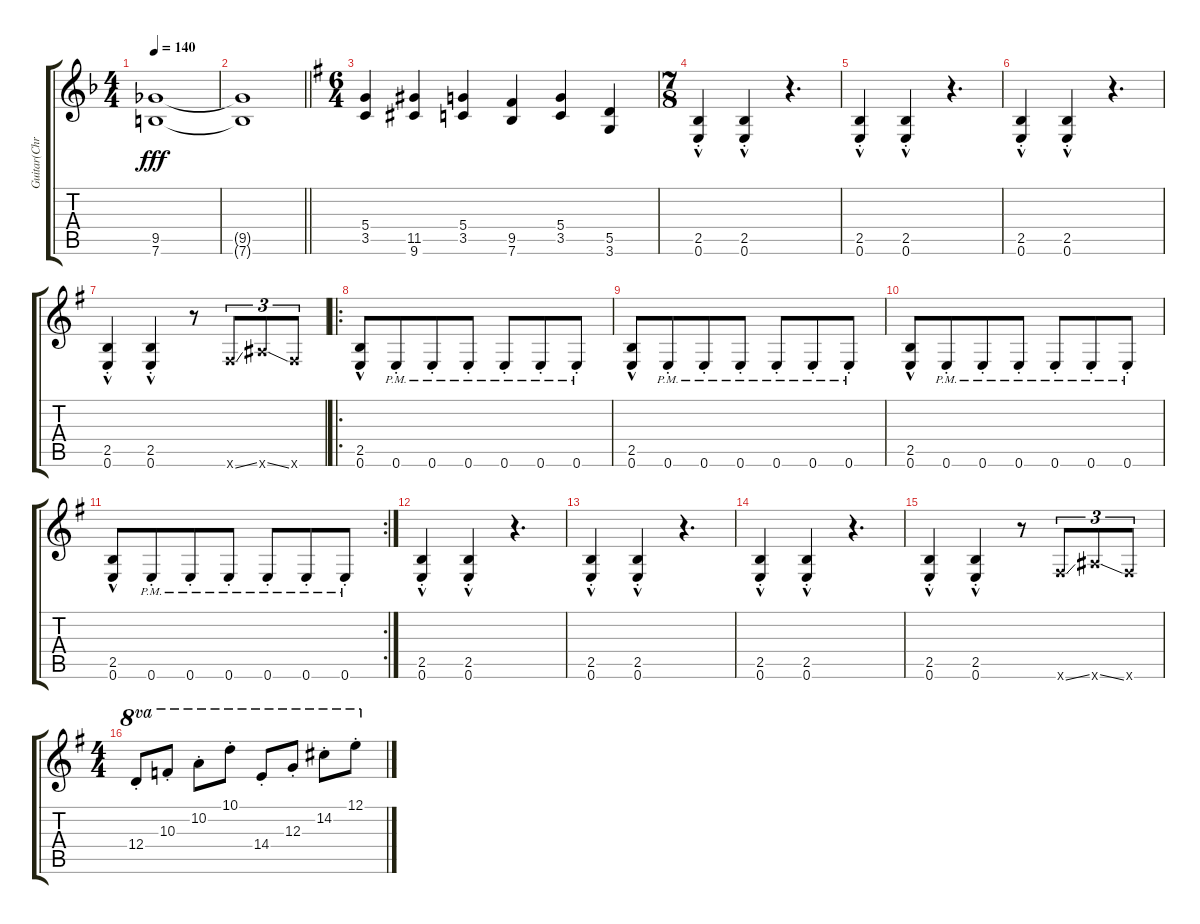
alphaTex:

\track ("Guitar(Chris Caffery)" "Guitar(Chr") {instrument distortionguitar}
\staff {score tabs}
\tuning (E4 B3 G3 D3 A2 E2) {hide}
\ts (4 4)
\tempo 140
\clef g2
\ks f
(9.5 7.6).1{dy fff} |
\barLineRight lightlight
(9.5{t} 7.6{t}).1 |
\ts (6 4)
\ks g
(5.4 3.5).4 (11.5 9.6).4 (5.4 3.5).4 (9.5 7.6).4 (5.4 3.5).4 (5.5 3.6).4 |
\ts (7 8)
(2.5{hac st} 0.6{hac st}).4 (2.5{hac st} 0.6{hac st}).4 r.4{d} |
(2.5{hac st} 0.6{hac st}).4 (2.5{hac st} 0.6{hac st}).4 r.4{d} |
(2.5{hac st} 0.6{hac st}).4 (2.5{hac st} 0.6{hac st}).4 r.4{d} |
(2.5{hac st} 0.6{hac st}).4 (2.5{hac st} 0.6{hac st}).4 r.8 2.6{ss x}.8{tu (3 2)} 6.6{ss x}.8{tu (3 2)} 2.6{x}.8{tu (3 2)} |
\ro
(2.5{hac} 0.6{hac}).8 0.6{pm st}.8 0.6{pm st}.8 0.6{pm st}.8 0.6{pm st}.8 0.6{pm st}.8 0.6{pm st}.8 |
(2.5{hac} 0.6{hac}).8 0.6{pm st}.8 0.6{pm st}.8 0.6{pm st}.8 0.6{pm st}.8 0.6{pm st}.8 0.6{pm st}.8 |
(2.5{hac} 0.6{hac}).8 0.6{pm st}.8 0.6{pm st}.8 0.6{pm st}.8 0.6{pm st}.8 0.6{pm st}.8 0.6{pm st}.8 |
\rc 2
(2.5{hac} 0.6{hac}).8 0.6{pm st}.8 0.6{pm st}.8 0.6{pm st}.8 0.6{pm st}.8 0.6{pm st}.8 0.6{pm st}.8 |
(2.5{hac st} 0.6{hac st}).4 (2.5{hac st} 0.6{hac st}).4 r.4{d} |
(2.5{hac st} 0.6{hac st}).4 (2.5{hac st} 0.6{hac st}).4 r.4{d} |
(2.5{hac st} 0.6{hac st}).4 (2.5{hac st} 0.6{hac st}).4 r.4{d} |
(2.5{hac st} 0.6{hac st}).4 (2.5{hac st} 0.6{hac st}).4 r.8 2.6{ss x}.8{tu (3 2)} 6.6{ss x}.8{tu (3 2)} 2.6{x}.8{tu (3 2)} |
\ts (4 4)
12.4{st}.8{ot 8va} 10.3{st}.8{ot 8va} 10.2{st}.8{ot 8va} 10.1{st}.8{ot 8va} 14.4{st}.8{ot 8va} 12.3{st}.8{ot 8va} 14.2{st}.8{ot 8va} 12.1{st}.8{ot 8va}
